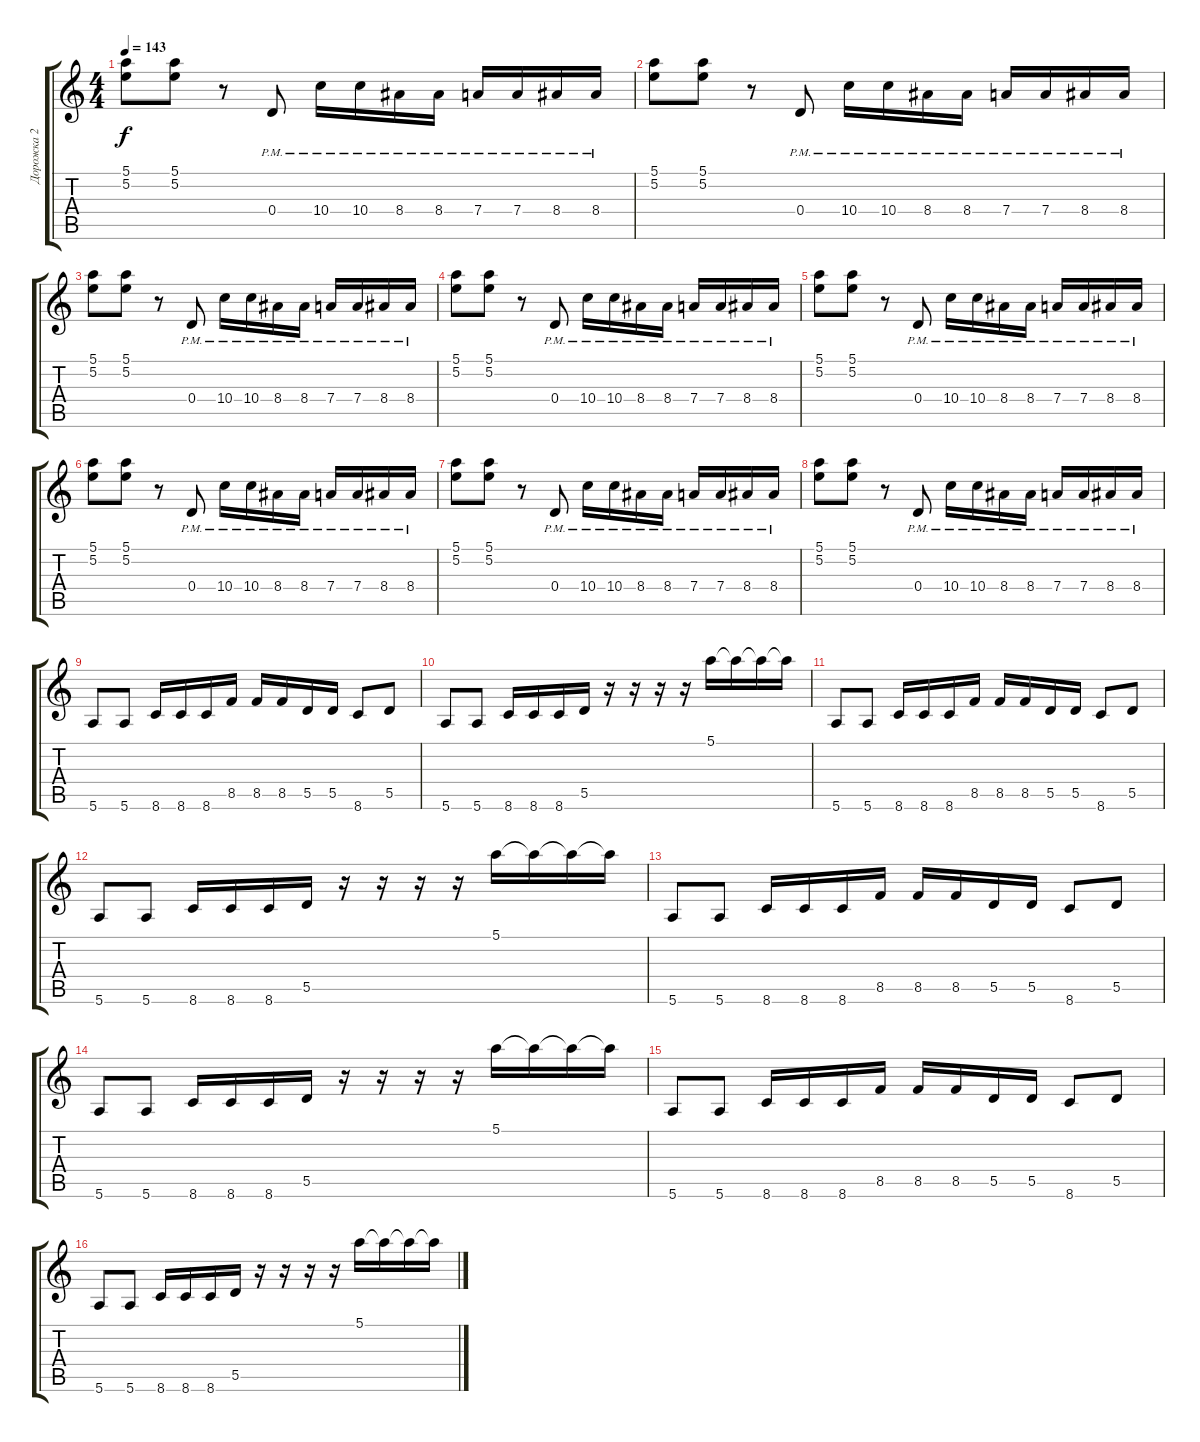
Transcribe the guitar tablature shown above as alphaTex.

\track ("Дорожка 2" "Дорожка 2") {instrument overdrivenguitar}
\staff {score tabs}
\tuning (E4 B3 G3 D3 A2 E2) {hide}
\ts (4 4)
\tempo 143
\clef g2
\ks c
(5.1 5.2).8{dy f} (5.1 5.2).8 r.8 0.4{pm}.8 10.4{pm}.16 10.4{pm}.16 8.4{pm}.16 8.4{pm}.16 7.4{pm}.16 7.4{pm}.16 8.4{pm}.16 8.4{pm}.16 |
(5.1 5.2).8 (5.1 5.2).8 r.8 0.4{pm}.8 10.4{pm}.16 10.4{pm}.16 8.4{pm}.16 8.4{pm}.16 7.4{pm}.16 7.4{pm}.16 8.4{pm}.16 8.4{pm}.16 |
(5.1 5.2).8 (5.1 5.2).8 r.8 0.4{pm}.8 10.4{pm}.16 10.4{pm}.16 8.4{pm}.16 8.4{pm}.16 7.4{pm}.16 7.4{pm}.16 8.4{pm}.16 8.4{pm}.16 |
(5.1 5.2).8 (5.1 5.2).8 r.8 0.4{pm}.8 10.4{pm}.16 10.4{pm}.16 8.4{pm}.16 8.4{pm}.16 7.4{pm}.16 7.4{pm}.16 8.4{pm}.16 8.4{pm}.16 |
(5.1 5.2).8 (5.1 5.2).8 r.8 0.4{pm}.8 10.4{pm}.16 10.4{pm}.16 8.4{pm}.16 8.4{pm}.16 7.4{pm}.16 7.4{pm}.16 8.4{pm}.16 8.4{pm}.16 |
(5.1 5.2).8 (5.1 5.2).8 r.8 0.4{pm}.8 10.4{pm}.16 10.4{pm}.16 8.4{pm}.16 8.4{pm}.16 7.4{pm}.16 7.4{pm}.16 8.4{pm}.16 8.4{pm}.16 |
(5.1 5.2).8 (5.1 5.2).8 r.8 0.4{pm}.8 10.4{pm}.16 10.4{pm}.16 8.4{pm}.16 8.4{pm}.16 7.4{pm}.16 7.4{pm}.16 8.4{pm}.16 8.4{pm}.16 |
(5.1 5.2).8 (5.1 5.2).8 r.8 0.4{pm}.8 10.4{pm}.16 10.4{pm}.16 8.4{pm}.16 8.4{pm}.16 7.4{pm}.16 7.4{pm}.16 8.4{pm}.16 8.4{pm}.16 |
5.6.8 5.6.8 8.6.16 8.6.16 8.6.16 8.5.16 8.5.16 8.5.16 5.5.16 5.5.16 8.6.8 5.5.8 |
5.6.8 5.6.8 8.6.16 8.6.16 8.6.16 5.5.16 r.16 r.16 r.16 r.16 5.1.16 5.1{t}.16 5.1{t}.16 5.1{t}.16 |
5.6.8 5.6.8 8.6.16 8.6.16 8.6.16 8.5.16 8.5.16 8.5.16 5.5.16 5.5.16 8.6.8 5.5.8 |
5.6.8 5.6.8 8.6.16 8.6.16 8.6.16 5.5.16 r.16 r.16 r.16 r.16 5.1.16 5.1{t}.16 5.1{t}.16 5.1{t}.16 |
5.6.8 5.6.8 8.6.16 8.6.16 8.6.16 8.5.16 8.5.16 8.5.16 5.5.16 5.5.16 8.6.8 5.5.8 |
5.6.8 5.6.8 8.6.16 8.6.16 8.6.16 5.5.16 r.16 r.16 r.16 r.16 5.1.16 5.1{t}.16 5.1{t}.16 5.1{t}.16 |
5.6.8 5.6.8 8.6.16 8.6.16 8.6.16 8.5.16 8.5.16 8.5.16 5.5.16 5.5.16 8.6.8 5.5.8 |
5.6.8 5.6.8 8.6.16 8.6.16 8.6.16 5.5.16 r.16 r.16 r.16 r.16 5.1.16 5.1{t}.16 5.1{t}.16 5.1{t}.16
